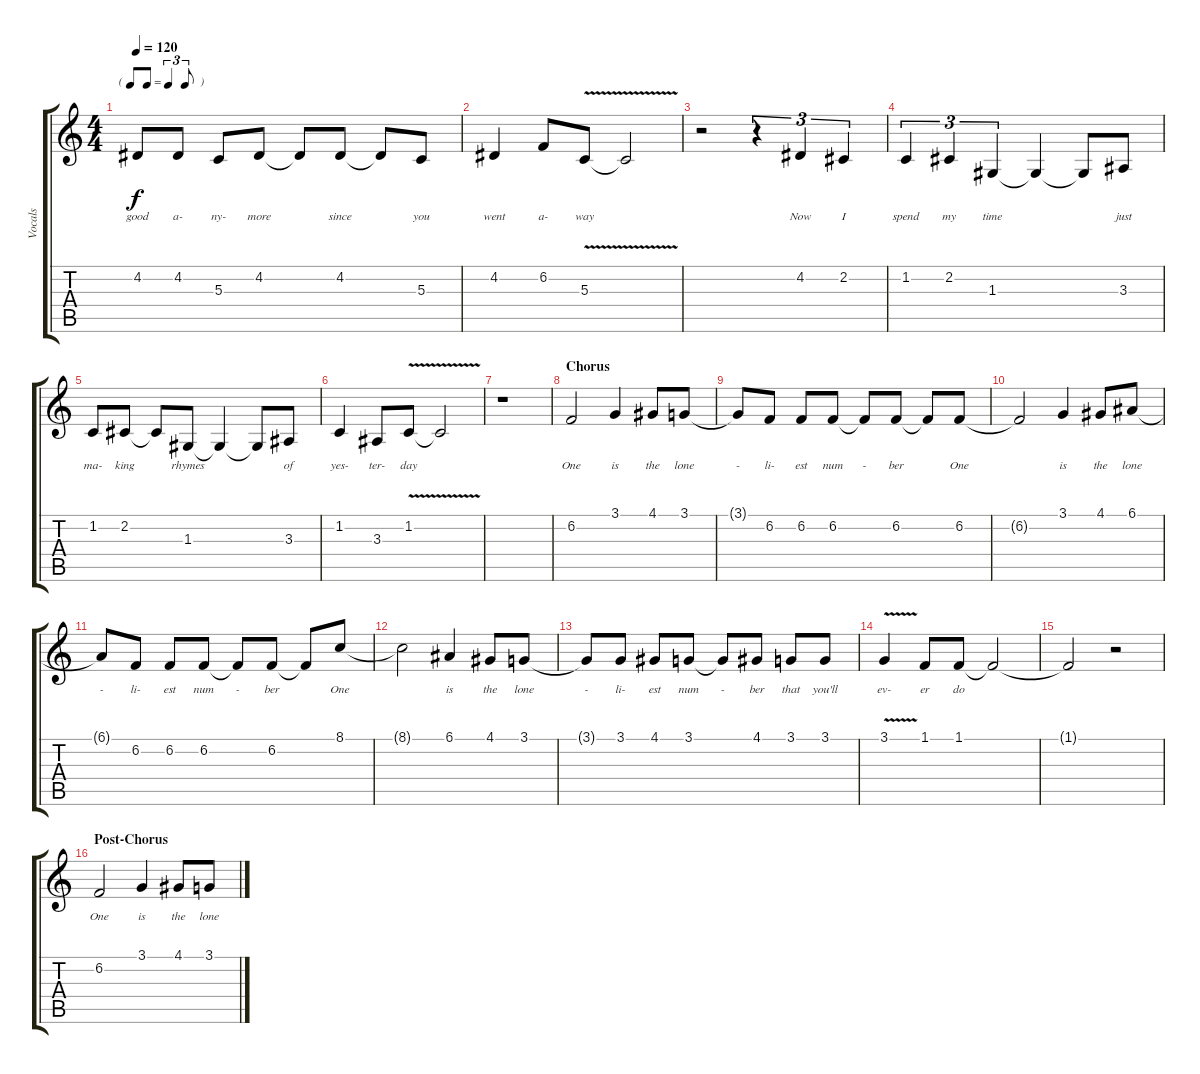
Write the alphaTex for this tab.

\track ("Vocals" "Vocals") {instrument voiceoohs}
\staff {score tabs}
\tuning (E4 B3 G3 D3 A2 E2) {hide}
\ts (4 4)
\tf triplet8th
\tempo 120
\clef g2
\ks c
4.2.8{lyrics (0 "good") lyrics (1 "") lyrics (2 "") lyrics (3 "") lyrics (4 "") dy f} 4.2.8{lyrics (0 "a-") lyrics (1 "") lyrics (2 "") lyrics (3 "") lyrics (4 "")} 5.3.8{lyrics (0 "ny-") lyrics (1 "") lyrics (2 "") lyrics (3 "") lyrics (4 "")} 4.2.8{lyrics (0 "more") lyrics (1 "") lyrics (2 "") lyrics (3 "") lyrics (4 "")} 4.2{t}.8{lyrics (0 "") lyrics (1 "") lyrics (2 "") lyrics (3 "") lyrics (4 "")} 4.2.8{lyrics (0 "since") lyrics (1 "") lyrics (2 "") lyrics (3 "") lyrics (4 "")} 4.2{t}.8{lyrics (0 "") lyrics (1 "") lyrics (2 "") lyrics (3 "") lyrics (4 "")} 5.3.8{lyrics (0 "you") lyrics (1 "") lyrics (2 "") lyrics (3 "") lyrics (4 "")} |
4.2.4{lyrics (0 "went") lyrics (1 "") lyrics (2 "") lyrics (3 "") lyrics (4 "")} 6.2.8{lyrics (0 "a-") lyrics (1 "") lyrics (2 "") lyrics (3 "") lyrics (4 "")} 5.3{v}.8{lyrics (0 "way") lyrics (1 "") lyrics (2 "") lyrics (3 "") lyrics (4 "")} 5.3{t}.2{lyrics (0 "") lyrics (1 "") lyrics (2 "") lyrics (3 "") lyrics (4 "")} |
r.2 r.4{tu (3 2)} 4.2.4{tu (3 2) lyrics (0 "Now") lyrics (1 "") lyrics (2 "") lyrics (3 "") lyrics (4 "")} 2.2.4{tu (3 2) lyrics (0 "I") lyrics (1 "") lyrics (2 "") lyrics (3 "") lyrics (4 "")} |
1.2.4{tu (3 2) lyrics (0 "spend") lyrics (1 "") lyrics (2 "") lyrics (3 "") lyrics (4 "")} 2.2.4{tu (3 2) lyrics (0 "my") lyrics (1 "") lyrics (2 "") lyrics (3 "") lyrics (4 "")} 1.3.4{tu (3 2) lyrics (0 "time") lyrics (1 "") lyrics (2 "") lyrics (3 "") lyrics (4 "")} 1.3{t}.4{lyrics (0 "") lyrics (1 "") lyrics (2 "") lyrics (3 "") lyrics (4 "")} 1.3{t}.8{lyrics (0 "") lyrics (1 "") lyrics (2 "") lyrics (3 "") lyrics (4 "")} 3.3.8{lyrics (0 "just") lyrics (1 "") lyrics (2 "") lyrics (3 "") lyrics (4 "")} |
1.2.8{lyrics (0 "ma-") lyrics (1 "") lyrics (2 "") lyrics (3 "") lyrics (4 "")} 2.2.8{lyrics (0 "king") lyrics (1 "") lyrics (2 "") lyrics (3 "") lyrics (4 "")} 2.2{t}.8{lyrics (0 "") lyrics (1 "") lyrics (2 "") lyrics (3 "") lyrics (4 "")} 1.3.8{lyrics (0 "rhymes") lyrics (1 "") lyrics (2 "") lyrics (3 "") lyrics (4 "")} 1.3{t}.4{lyrics (0 "") lyrics (1 "") lyrics (2 "") lyrics (3 "") lyrics (4 "")} 1.3{t}.8{lyrics (0 "") lyrics (1 "") lyrics (2 "") lyrics (3 "") lyrics (4 "")} 3.3.8{lyrics (0 "of") lyrics (1 "") lyrics (2 "") lyrics (3 "") lyrics (4 "")} |
1.2.4{lyrics (0 "yes-") lyrics (1 "") lyrics (2 "") lyrics (3 "") lyrics (4 "")} 3.3.8{lyrics (0 "ter-") lyrics (1 "") lyrics (2 "") lyrics (3 "") lyrics (4 "")} 1.2{v}.8{lyrics (0 "day") lyrics (1 "") lyrics (2 "") lyrics (3 "") lyrics (4 "")} 1.2{t}.2{lyrics (0 "") lyrics (1 "") lyrics (2 "") lyrics (3 "") lyrics (4 "")} |
r.1 |
\section ("" "Chorus")
6.2.2{lyrics (0 "One") lyrics (1 "") lyrics (2 "") lyrics (3 "") lyrics (4 "")} 3.1.4{lyrics (0 "is") lyrics (1 "") lyrics (2 "") lyrics (3 "") lyrics (4 "")} 4.1.8{lyrics (0 "the") lyrics (1 "") lyrics (2 "") lyrics (3 "") lyrics (4 "")} 3.1.8{lyrics (0 "lone") lyrics (1 "") lyrics (2 "") lyrics (3 "") lyrics (4 "")} |
3.1{t}.8{lyrics (0 "-") lyrics (1 "") lyrics (2 "") lyrics (3 "") lyrics (4 "")} 6.2.8{lyrics (0 "li-") lyrics (1 "") lyrics (2 "") lyrics (3 "") lyrics (4 "")} 6.2.8{lyrics (0 "est") lyrics (1 "") lyrics (2 "") lyrics (3 "") lyrics (4 "")} 6.2.8{lyrics (0 "num") lyrics (1 "") lyrics (2 "") lyrics (3 "") lyrics (4 "")} 6.2{t}.8{lyrics (0 "-") lyrics (1 "") lyrics (2 "") lyrics (3 "") lyrics (4 "")} 6.2.8{lyrics (0 "ber") lyrics (1 "") lyrics (2 "") lyrics (3 "") lyrics (4 "")} 6.2{t}.8{lyrics (0 "") lyrics (1 "") lyrics (2 "") lyrics (3 "") lyrics (4 "")} 6.2.8{lyrics (0 "One") lyrics (1 "") lyrics (2 "") lyrics (3 "") lyrics (4 "")} |
6.2{t}.2{lyrics (0 "") lyrics (1 "") lyrics (2 "") lyrics (3 "") lyrics (4 "")} 3.1.4{lyrics (0 "is") lyrics (1 "") lyrics (2 "") lyrics (3 "") lyrics (4 "")} 4.1.8{lyrics (0 "the") lyrics (1 "") lyrics (2 "") lyrics (3 "") lyrics (4 "")} 6.1.8{lyrics (0 "lone") lyrics (1 "") lyrics (2 "") lyrics (3 "") lyrics (4 "")} |
6.1{t}.8{lyrics (0 "-") lyrics (1 "") lyrics (2 "") lyrics (3 "") lyrics (4 "")} 6.2.8{lyrics (0 "li-") lyrics (1 "") lyrics (2 "") lyrics (3 "") lyrics (4 "")} 6.2.8{lyrics (0 "est") lyrics (1 "") lyrics (2 "") lyrics (3 "") lyrics (4 "")} 6.2.8{lyrics (0 "num") lyrics (1 "") lyrics (2 "") lyrics (3 "") lyrics (4 "")} 6.2{t}.8{lyrics (0 "-") lyrics (1 "") lyrics (2 "") lyrics (3 "") lyrics (4 "")} 6.2.8{lyrics (0 "ber") lyrics (1 "") lyrics (2 "") lyrics (3 "") lyrics (4 "")} 6.2{t}.8{lyrics (0 "") lyrics (1 "") lyrics (2 "") lyrics (3 "") lyrics (4 "")} 8.1.8{lyrics (0 "One") lyrics (1 "") lyrics (2 "") lyrics (3 "") lyrics (4 "")} |
8.1{t}.2{lyrics (0 "") lyrics (1 "") lyrics (2 "") lyrics (3 "") lyrics (4 "")} 6.1.4{lyrics (0 "is") lyrics (1 "") lyrics (2 "") lyrics (3 "") lyrics (4 "")} 4.1.8{lyrics (0 "the") lyrics (1 "") lyrics (2 "") lyrics (3 "") lyrics (4 "")} 3.1.8{lyrics (0 "lone") lyrics (1 "") lyrics (2 "") lyrics (3 "") lyrics (4 "")} |
3.1{t}.8{lyrics (0 "-") lyrics (1 "") lyrics (2 "") lyrics (3 "") lyrics (4 "")} 3.1.8{lyrics (0 "li-") lyrics (1 "") lyrics (2 "") lyrics (3 "") lyrics (4 "")} 4.1.8{lyrics (0 "est") lyrics (1 "") lyrics (2 "") lyrics (3 "") lyrics (4 "")} 3.1.8{lyrics (0 "num") lyrics (1 "") lyrics (2 "") lyrics (3 "") lyrics (4 "")} 3.1{t}.8{lyrics (0 "-") lyrics (1 "") lyrics (2 "") lyrics (3 "") lyrics (4 "")} 4.1.8{lyrics (0 "ber") lyrics (1 "") lyrics (2 "") lyrics (3 "") lyrics (4 "")} 3.1.8{lyrics (0 "that") lyrics (1 "") lyrics (2 "") lyrics (3 "") lyrics (4 "")} 3.1.8{lyrics (0 "you'll") lyrics (1 "") lyrics (2 "") lyrics (3 "") lyrics (4 "")} |
3.1{v}.4{lyrics (0 "ev-") lyrics (1 "") lyrics (2 "") lyrics (3 "") lyrics (4 "")} 1.1.8{lyrics (0 "er") lyrics (1 "") lyrics (2 "") lyrics (3 "") lyrics (4 "")} 1.1.8{lyrics (0 "do") lyrics (1 "") lyrics (2 "") lyrics (3 "") lyrics (4 "")} 1.1{t}.2{lyrics (0 "") lyrics (1 "") lyrics (2 "") lyrics (3 "") lyrics (4 "")} |
1.1{t}.2{lyrics (0 "") lyrics (1 "") lyrics (2 "") lyrics (3 "") lyrics (4 "")} r.2 |
\section ("" "Post-Chorus")
6.2.2{lyrics (0 "One") lyrics (1 "") lyrics (2 "") lyrics (3 "") lyrics (4 "")} 3.1.4{lyrics (0 "is") lyrics (1 "") lyrics (2 "") lyrics (3 "") lyrics (4 "")} 4.1.8{lyrics (0 "the") lyrics (1 "") lyrics (2 "") lyrics (3 "") lyrics (4 "")} 3.1.8{lyrics (0 "lone") lyrics (1 "") lyrics (2 "") lyrics (3 "") lyrics (4 "")}
